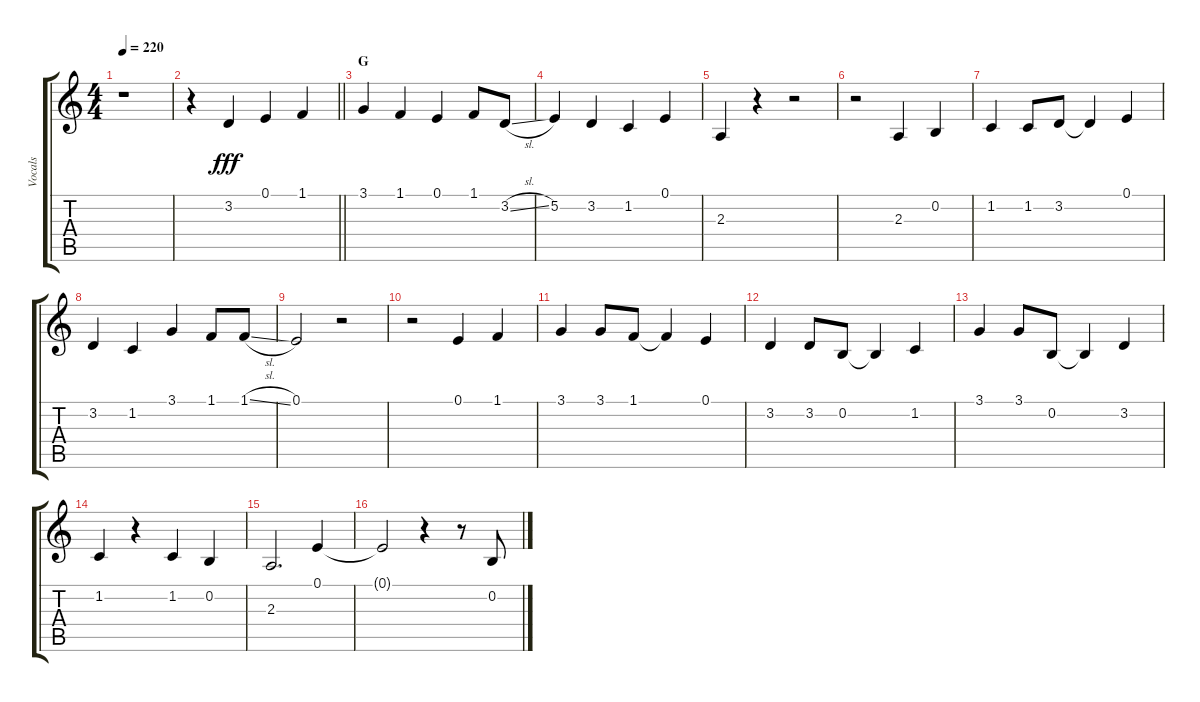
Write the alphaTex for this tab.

\track ("Vocals" "Vocals") {instrument voiceoohs}
\staff {score tabs}
\tuning (E4 B3 G3 D3 A2 E2) {hide}
\ts (4 4)
\tempo 220
\clef g2
\ks c
r.1{dy fff} |
\barLineRight lightlight
r.4 3.2.4 0.1.4 1.1.4 |
\section ("" "G")
3.1.4 1.1.4 0.1.4 1.1.8 3.2{sl}.8 |
5.2.4 3.2.4 1.2.4 0.1.4 |
2.3.4 r.4 r.2 |
r.2 2.3.4 0.2.4 |
1.2.4 1.2.8 3.2.8 3.2{t}.4 0.1.4 |
3.2.4 1.2.4 3.1.4 1.1.8 1.1{sl}.8 |
0.1.2 r.2 |
r.2 0.1.4 1.1.4 |
3.1.4 3.1.8 1.1.8 1.1{t}.4 0.1.4 |
3.2.4 3.2.8 0.2.8 0.2{t}.4 1.2.4 |
3.1.4 3.1.8 0.2.8 0.2{t}.4 3.2.4 |
1.2.4 r.4 1.2.4 0.2.4 |
2.3.2{d} 0.1.4 |
0.1{t}.2 r.4 r.8 0.2.8
